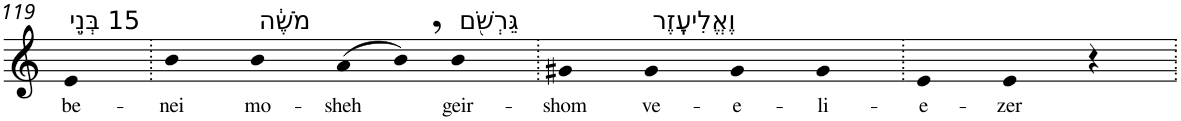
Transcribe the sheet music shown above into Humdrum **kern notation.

**kern	**text
*part1	*part1
*staff1	*staff1
*I"Piano	*
*I'Pno	*
!!LO:PB:g=z
*clefG2	*
*k[]	*
=119	=119
!LO:TX:a:t=15 בְּנֵ֣י	!
!	!LO:LY:b
4e	be-
=120.	=120.
!	!LO:LY:b
4b	-nei
!LO:TX:a:t=מֹשֶׁ֔ה	!
!	!LO:LY:b
4b	mo-
!	!LO:LY:b
(>8a	-sheh
8b,)	.
!LO:TX:a:t=גֵּרְשֹׁ֖ם	!
!	!LO:LY:b
4b	geir-
=121.	=121.
!	!LO:LY:b
4g#X	-shom
!LO:TX:a:t=וֶאֱלִיעֶֽזֶר	!
!	!LO:LY:b
4g#	ve-
!	!LO:LY:b
4g#	-e-
!	!LO:LY:b
4g#	-li-
=122.	=122.
!	!LO:LY:b
4e	-e-
!	!LO:LY:b
4e	-zer
4r	.
=.	=.
*-	*-
